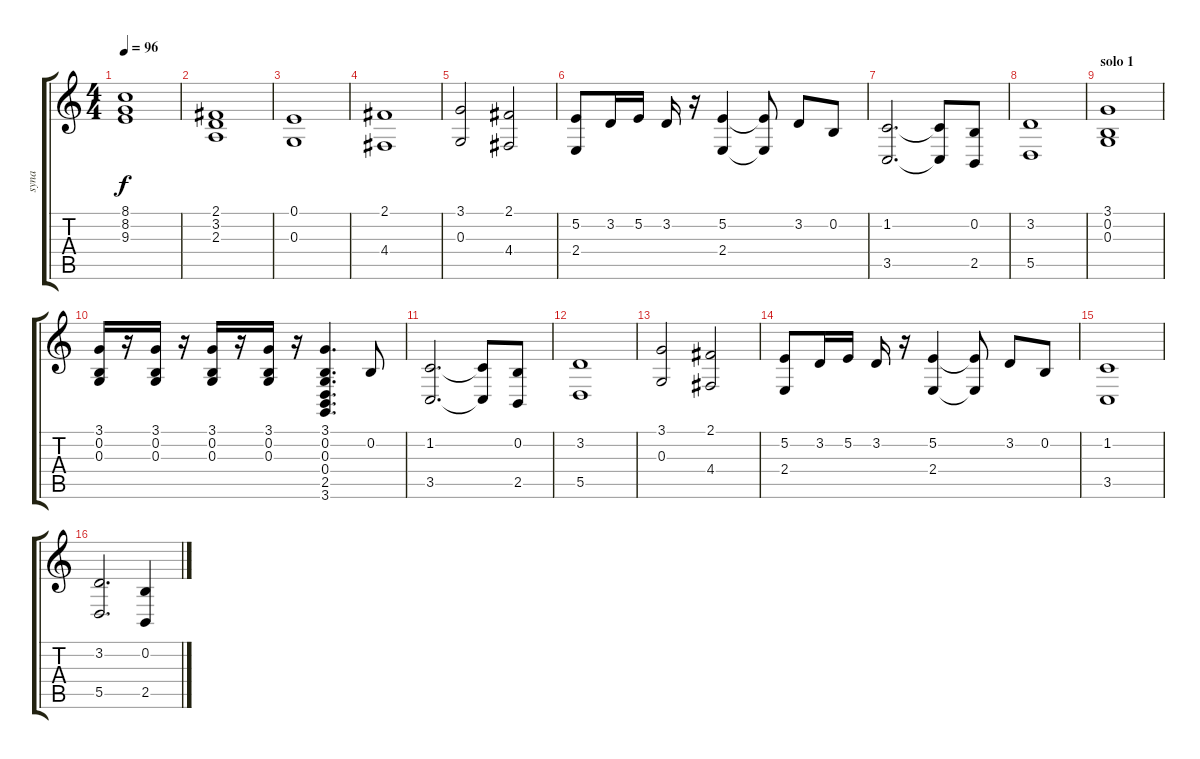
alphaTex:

\track ("syna" "syna") {instrument drawbarorgan}
\staff {score tabs}
\tuning (E4 B3 G3 D3 A2 E2) {hide}
\ts (4 4)
\tempo 96
\clef g2
\ks c
(8.1 8.2 9.3).1{dy f} |
(2.1 3.2 2.3).1 |
(0.1 0.3).1 |
(2.1 4.4).1 |
(3.1 0.3).2 (2.1 4.4).2 |
(5.2 2.4).8{volume 9} 3.2.16 5.2.16 3.2.16 r.16 (5.2 2.4).4{volume 6} (5.2{t} 2.4{t}).8 3.2.8 0.2.8 |
(1.2 3.5).2{d} (1.2{t} 3.5{t}).8 (0.2 2.5).8 |
(3.2 5.5).1 |
\section ("" "solo 1")
(3.1 0.2 0.3).1 |
(3.1 0.2 0.3).16 r.16 (3.1 0.2 0.3).16 r.16 (3.1 0.2 0.3).16 r.16 (3.1 0.2 0.3).16 r.16 (3.1 0.2 0.3 0.4 2.5 3.6).4{d} 0.2.8 |
(1.2 3.5).2{d} (1.2{t} 3.5{t}).8 (0.2 2.5).8 |
(3.2 5.5).1 |
(3.1 0.3).2 (2.1 4.4).2 |
(5.2 2.4).8{volume 9} 3.2.16 5.2.16 3.2.16 r.16 (5.2 2.4).4{volume 6} (5.2{t} 2.4{t}).8 3.2.8 0.2.8 |
(1.2 3.5).1 |
(3.2 5.5).2{d} (0.2 2.5).4
